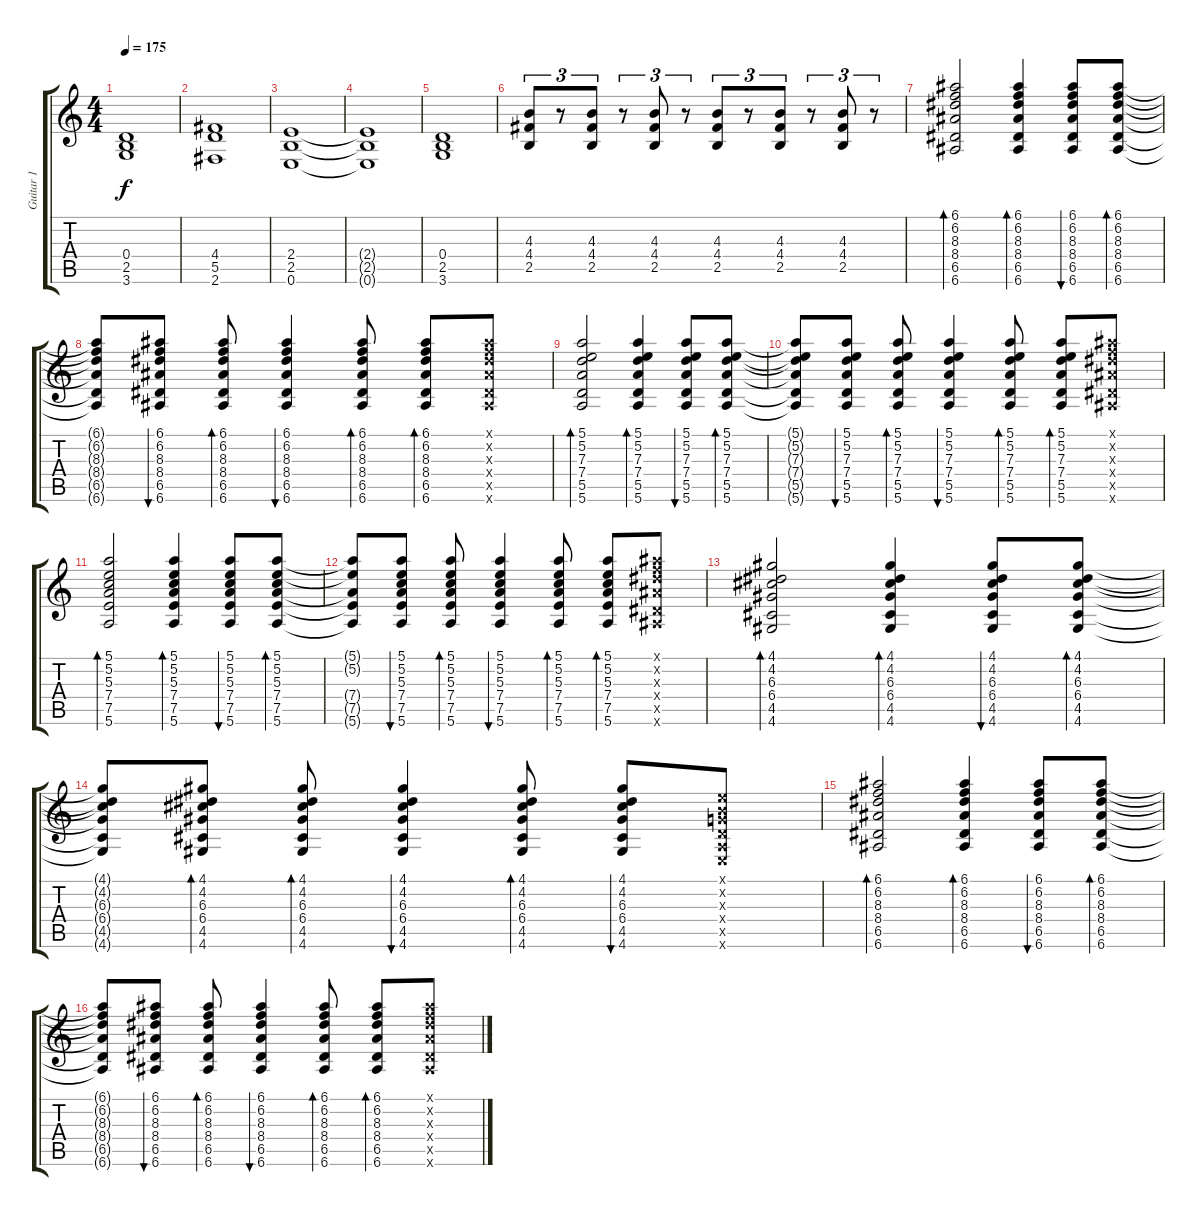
\track ("Guitar 1" "Guitar 1") {instrument distortionguitar}
\staff {score tabs}
\tuning (E4 B3 G3 D3 A2 E2) {hide}
\ts (4 4)
\tempo 175
\clef g2
\ks c
(0.4 2.5 3.6).1{dy f} |
(4.4 5.5 2.6).1 |
(2.4 2.5 0.6).1 |
(2.4{t} 2.5{t} 0.6{t}).1 |
(0.4 2.5 3.6).1 |
(4.3 4.4 2.5).8{tu (3 2)} r.8{tu (3 2)} (4.3 4.4 2.5).8{tu (3 2)} r.8{tu (3 2)} (4.3 4.4 2.5).8{tu (3 2)} r.8{tu (3 2)} (4.3 4.4 2.5).8{tu (3 2)} r.8{tu (3 2)} (4.3 4.4 2.5).8{tu (3 2)} r.8{tu (3 2)} (4.3 4.4 2.5).8{tu (3 2)} r.8{tu (3 2)} |
(6.1 6.2 8.3 8.4 6.5 6.6).2{bd 60} (6.1 6.2 8.3 8.4 6.5 6.6).4{bd 60} (6.1 6.2 8.3 8.4 6.5 6.6).8{bu 60} (6.1 6.2 8.3 8.4 6.5 6.6).8{bd 60} |
(6.1{t} 6.2{t} 8.3{t} 8.4{t} 6.5{t} 6.6{t}).8 (6.1 6.2 8.3 8.4 6.5 6.6).8{bu 60} (6.1 6.2 8.3 8.4 6.5 6.6).8{bd 60} (6.1 6.2 8.3 8.4 6.5 6.6).4{bu 60} (6.1 6.2 8.3 8.4 6.5 6.6).8{bd 60} (6.1 6.2 8.3 8.4 6.5 6.6).8{bd 60} (6.1{x} 6.2{x} 8.3{x} 8.4{x} 6.5{x} 6.6{x}).8 |
(5.1 5.2 7.3 7.4 5.5 5.6).2{bd 60} (5.1 5.2 7.3 7.4 5.5 5.6).4{bd 60} (5.1 5.2 7.3 7.4 5.5 5.6).8{bu 60} (5.1 5.2 7.3 7.4 5.5 5.6).8{bd 60} |
(5.1{t} 5.2{t} 7.3{t} 7.4{t} 5.5{t} 5.6{t}).8 (5.1 5.2 7.3 7.4 5.5 5.6).8{bu 60} (5.1 5.2 7.3 7.4 5.5 5.6).8{bd 60} (5.1 5.2 7.3 7.4 5.5 5.6).4{bu 60} (5.1 5.2 7.3 7.4 5.5 5.6).8{bd 60} (5.1 5.2 7.3 7.4 5.5 5.6).8{bd 60} (6.1{x} 6.2{x} 8.3{x} 8.4{x} 6.5{x} 6.6{x}).8 |
(5.1 5.2 5.3 7.4 7.5 5.6).2{bd 60} (5.1 5.2 5.3 7.4 7.5 5.6).4{bd 60} (5.1 5.2 5.3 7.4 7.5 5.6).8{bu 60} (5.1 5.2 5.3 7.4 7.5 5.6).8{bd 60} |
(5.1{t} 5.2{t} 7.4{t} 7.5{t} 5.6{t}).8 (5.1 5.2 5.3 7.4 7.5 5.6).8{bu 60} (5.1 5.2 5.3 7.4 7.5 5.6).8{bd 60} (5.1 5.2 5.3 7.4 7.5 5.6).4{bu 60} (5.1 5.2 5.3 7.4 7.5 5.6).8{bd 60} (5.1 5.2 5.3 7.4 7.5 5.6).8{bd 60} (6.1{x} 6.2{x} 8.3{x} 8.4{x} 6.5{x} 6.6{x}).8 |
(4.1 4.2 6.3 6.4 4.5 4.6).2{bd 60} (4.1 4.2 6.3 6.4 4.5 4.6).4{bd 60} (4.1 4.2 6.3 6.4 4.5 4.6).8{bu 60} (4.1 4.2 6.3 6.4 4.5 4.6).8{bd 60} |
(4.1{t} 4.2{t} 6.3{t} 6.4{t} 4.5{t} 4.6{t}).8 (4.1 4.2 6.3 6.4 4.5 4.6).8{bd 60} (4.1 4.2 6.3 6.4 4.5 4.6).8{bd 60} (4.1 4.2 6.3 6.4 4.5 4.6).4{bu 60} (4.1 4.2 6.3 6.4 4.5 4.6).8{bd 60} (4.1 4.2 6.3 6.4 4.5 4.6).8{bu 60} (0.1{x} 0.2{x} 0.3{x} 0.4{x} 0.5{x} 0.6{x}).8 |
(6.1 6.2 8.3 8.4 6.5 6.6).2{bd 60} (6.1 6.2 8.3 8.4 6.5 6.6).4{bd 60} (6.1 6.2 8.3 8.4 6.5 6.6).8{bu 60} (6.1 6.2 8.3 8.4 6.5 6.6).8{bd 60} |
(6.1{t} 6.2{t} 8.3{t} 8.4{t} 6.5{t} 6.6{t}).8 (6.1 6.2 8.3 8.4 6.5 6.6).8{bu 60} (6.1 6.2 8.3 8.4 6.5 6.6).8{bd 60} (6.1 6.2 8.3 8.4 6.5 6.6).4{bu 60} (6.1 6.2 8.3 8.4 6.5 6.6).8{bd 60} (6.1 6.2 8.3 8.4 6.5 6.6).8{bd 60} (6.1{x} 6.2{x} 8.3{x} 8.4{x} 6.5{x} 6.6{x}).8
